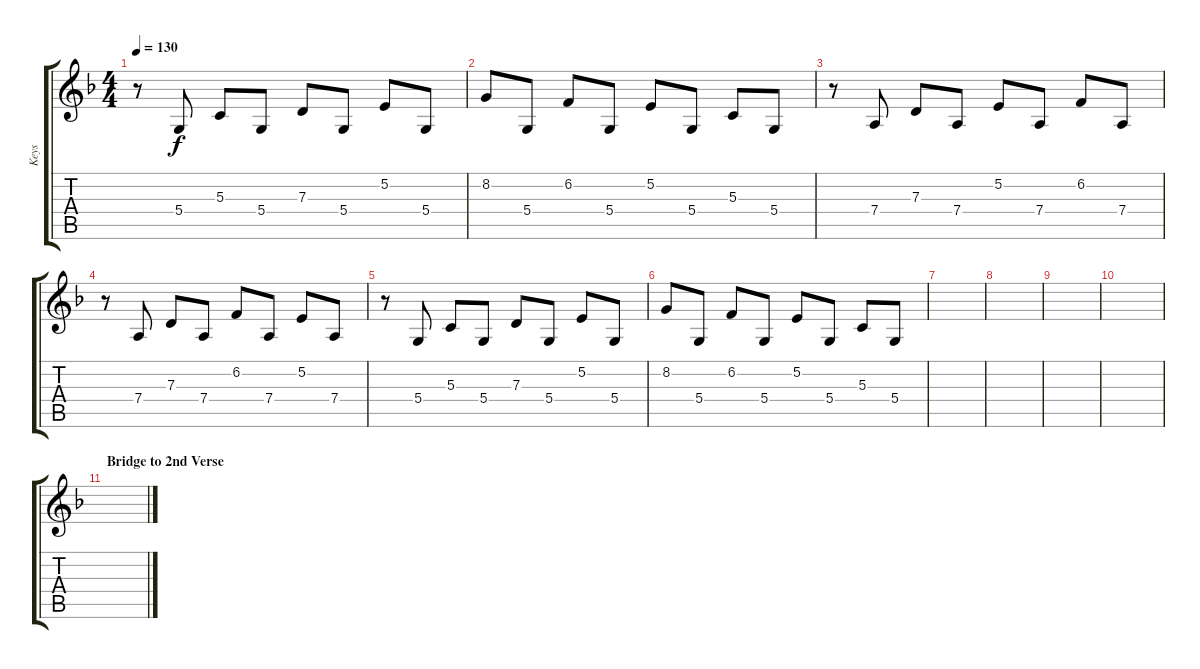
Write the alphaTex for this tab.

\track ("Keys" "Keys") {instrument lead2sawtooth}
\staff {score tabs}
\tuning (E4 B3 G3 D3 A2 E2) {hide}
\ts (4 4)
\tempo 130
\clef g2
\ks dminor
r.8{dy f} 5.4.8 5.3.8 5.4.8 7.3.8 5.4.8 5.2.8 5.4.8 |
8.2.8 5.4.8 6.2.8 5.4.8 5.2.8 5.4.8 5.3.8 5.4.8 |
r.8 7.4.8 7.3.8 7.4.8 5.2.8 7.4.8 6.2.8 7.4.8 |
r.8 7.4.8 7.3.8 7.4.8 6.2.8 7.4.8 5.2.8 7.4.8 |
r.8 5.4.8 5.3.8 5.4.8 7.3.8 5.4.8 5.2.8 5.4.8 |
8.2.8 5.4.8 6.2.8 5.4.8 5.2.8 5.4.8 5.3.8 5.4.8 |
|
|
|
|
\section ("" "Bridge to 2nd Verse")
